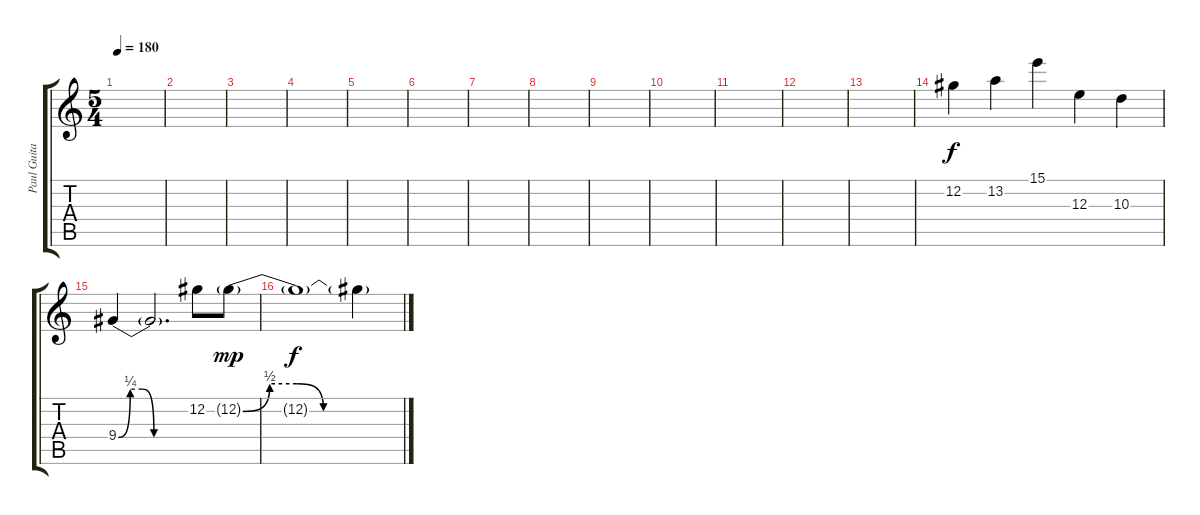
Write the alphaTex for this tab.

\track ("Paul Guitar Solo" "Paul Guita") {instrument overdrivenguitar}
\staff {score tabs}
\tuning (Db4 Ab3 E3 B2 Gb2 Db2) {hide}
\ts (5 4)
\tempo 180
\clef g2
\ks c
|
|
|
|
|
|
|
|
|
|
|
|
|
12.2.4 13.2.4 15.1.4 12.3.4 10.3.4 |
9.4{be (custom 0 0 10 1 20 1 30 0 60 0)}.4 9.4{t}.2{d} 12.2.8 12.2{be (custom 0 0 10 2 20 2 30 0 60 0) g}.8{dy mp} |
12.2{t}.1{dy f} 12.2{t}.4
